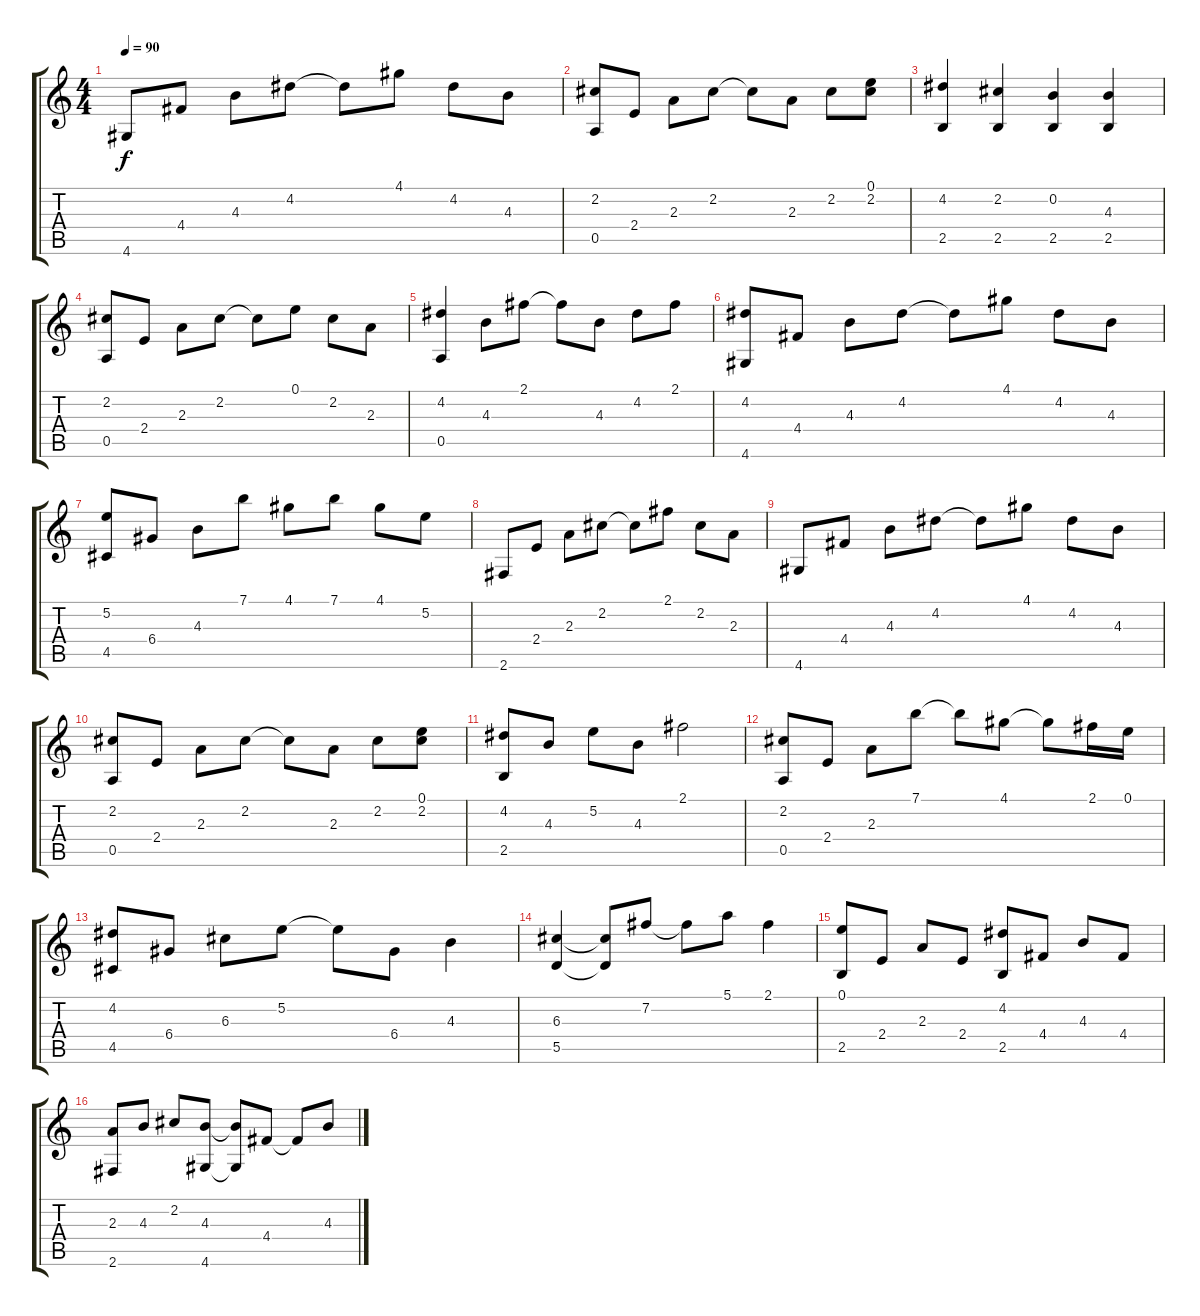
\track "" {instrument acousticguitarnylon}
\staff {score tabs}
\tuning (E4 B3 G3 D3 A2 E2) {hide}
\ts (4 4)
\tempo 90
\clef g2
\ks c
4.6.8{dy f} 4.4.8 4.3.8 4.2.8 4.2{t}.8 4.1.8 4.2.8 4.3.8 |
(2.2 0.5).8 2.4.8 2.3.8 2.2.8 2.2{t}.8 2.3.8 2.2.8 (0.1 2.2).8 |
(4.2 2.5).4 (2.2 2.5).4 (0.2 2.5).4 (4.3 2.5).4 |
(2.2 0.5).8 2.4.8 2.3.8 2.2.8 2.2{t}.8 0.1.8 2.2.8 2.3.8 |
(4.2 0.5).4 4.3.8 2.1.8 2.1{t}.8 4.3.8 4.2.8 2.1.8 |
(4.2 4.6).8 4.4.8 4.3.8 4.2.8 4.2{t}.8 4.1.8 4.2.8 4.3.8 |
(5.2 4.5).8 6.4.8 4.3.8 7.1.8 4.1.8 7.1.8 4.1.8 5.2.8 |
2.6.8 2.4.8 2.3.8 2.2.8 2.2{t}.8 2.1.8 2.2.8 2.3.8 |
4.6.8 4.4.8 4.3.8 4.2.8 4.2{t}.8 4.1.8 4.2.8 4.3.8 |
(2.2 0.5).8 2.4.8 2.3.8 2.2.8 2.2{t}.8 2.3.8 2.2.8 (0.1 2.2).8 |
(4.2 2.5).8 4.3.8 5.2.8 4.3.8 2.1.2 |
(2.2 0.5).8 2.4.8 2.3.8 7.1.8 7.1{t}.8 4.1.8 4.1{t}.8 2.1.16 0.1.16 |
(4.2 4.5).8 6.4.8 6.3.8 5.2.8 5.2{t}.8 6.4.8 4.3.4 |
(6.3 5.5).4 (6.3{t} 5.5{t}).8 7.2.8 7.2{t}.8 5.1.8 2.1.4 |
(0.1 2.5).8 2.4.8 2.3.8 2.4.8 (4.2 2.5).8 4.4.8 4.3.8 4.4.8 |
(2.3 2.6).8 4.3.8 2.2.8 (4.3 4.6).8 (4.3{t} 4.6{t}).8 4.4.8 4.4{t}.8 4.3.8
